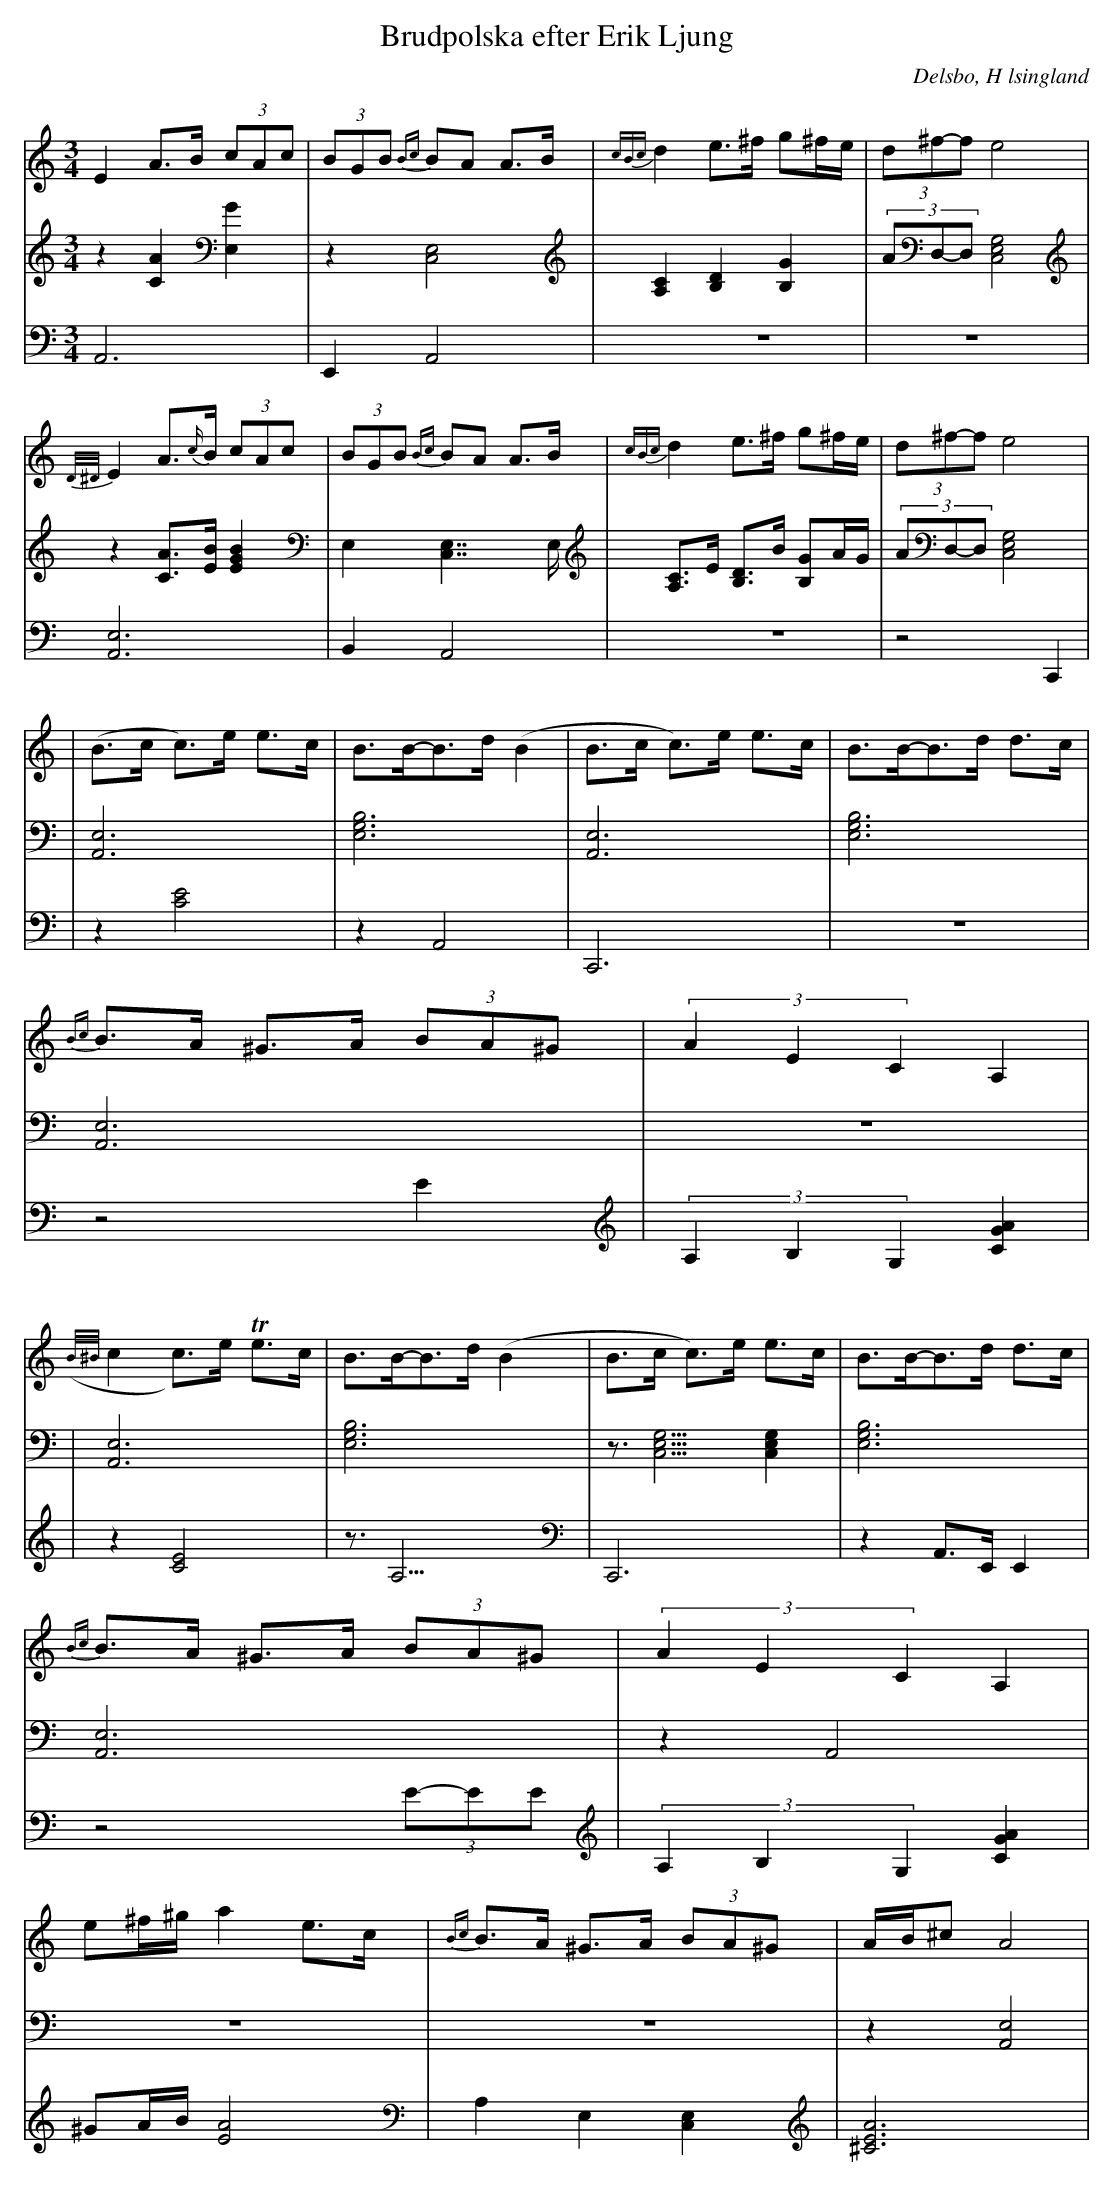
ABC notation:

X:1
T: Brudpolska efter Erik Ljung
Q: 105
O: Delsbo, H lsingland
M: 3/4
L: 1/8
K: Am
V:1
V:2
V:3 =Merge
V:1
E2 A>B (3cAc| (3BGB {Bc}BA A>B|{cBc}d2 e>^f g^f/e/|(3d^f-f e4 |
{D/^D/}E2 A>{c/}B (3cAc| (3BGB {Bc}BA A>B|{cBc}d2 e>^f g^f/e/|(3d^f-f e4 |
|(B>c c)>e e>c|B>B-B>d (B2|B>c c)>e e>c|B>B-B>d d>c|
{Bc}B>A ^G>A (3BA^G|(3A2E2C2 A,2|
({B/^B/}c2 c)>e Te>c|B>B-B>d (B2|B>c c)>e e>c|B>B-B>d d>c|
{Bc}B>A ^G>A (3BA^G|(3A2E2C2 A,2|
e^f/^g/ a2 e>c|{Bc}B>A ^G>A (3BA^G|A/B/^c A4|
V:2
z2 [A2C2] [E,2G2]|z2 [C,4E,4]|[A,2C2] [B,2D2] [B,2G2]|(3AD,-D, [E,4G,4C,4]|
z2 [AC]>[BE] [B2E2G2]|E,2 [C,7/2E,7/2]E,/|[A,C]>E [B,D]>B [B,G]A/G/|(3AD,-D, [E,4G,4C,4]|
|[A,,6E,6]|[E,6G,6B,6]|[A,,6E,6]|[E,6G,6B,6]|
[A,,6E,6]|z6|
|[A,,6E,6]|[E,6G,6B,6]|z3/2[E,5/2G,5/2C,5/2] [E,2G,2C,2]|[E,6G,6B,6]|
[A,,6E,6]|z2 A,,4|
z6|z6|z2 [A,,4E,4]|
V:3
A,,6|E,,2 A,,4|z6|z6|
[A,,6E,6]|B,,2 A,,4|z6|z4  C,,2|
|z2 [C4E4]|z2 A,,4|C,,6|z6|
z4 E2|(3A,2B,2G,2 [G2A2C2]|
|z2 [C4E4]|z3<A,3|C,,6|z2 A,,>E,, E,,2|
z4 (3E-EE|(3A,2B,2G,2 [G2A2C2]|
^GA/B/ [A4E4]|A,2 E,2 [C,2E,2]|[A6^C6E6]|
